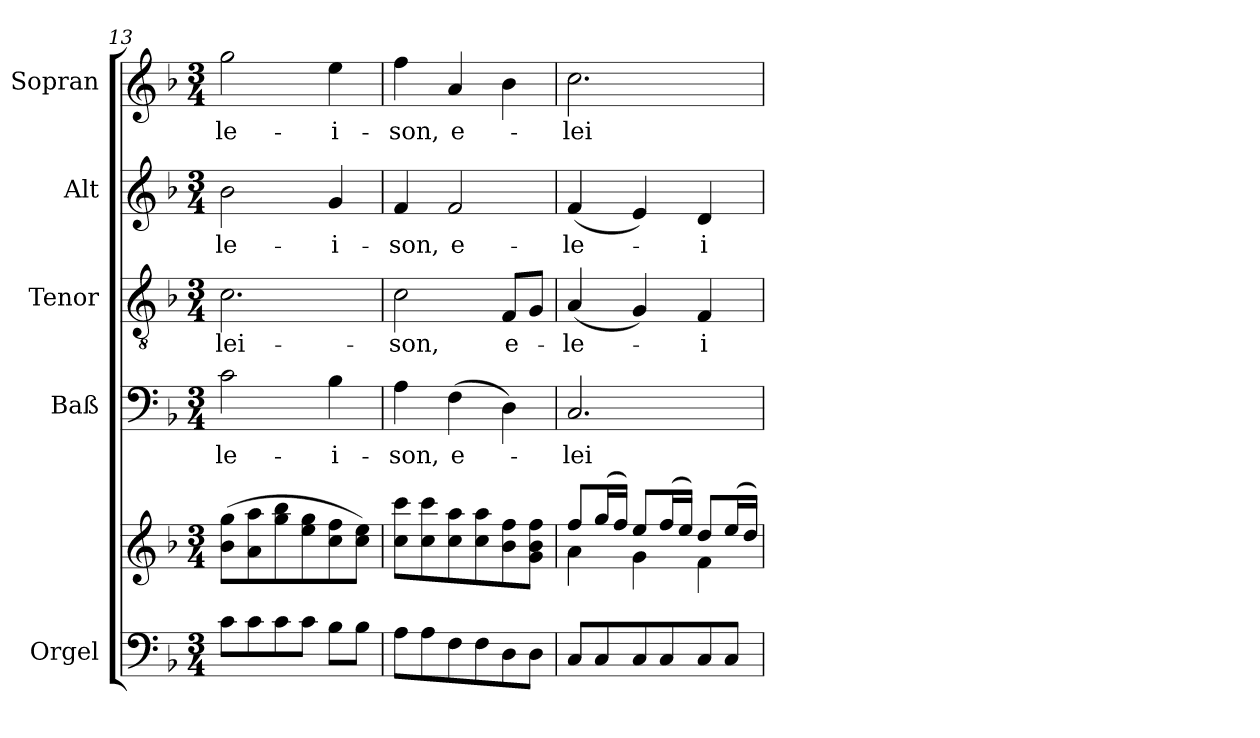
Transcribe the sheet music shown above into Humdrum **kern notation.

**kern	**kern	**kern	**text	**kern	**text	**kern	**text	**kern	**text
*part5	*part5	*part4	*part4	*part3	*part3	*part2	*part2	*part1	*part1
*staff6	*staff5	*staff4	*staff4	*staff3	*staff3	*staff2	*staff2	*staff1	*staff1
*I"Orgel	*	*I"Baß	*	*I"Tenor	*	*I"Alt	*	*I"Sopran	*
*I'Org.	*	*	*	*	*	*	*	*	*
!!LO:PB:g=z
*clefF4	*clefG2	*clefF4	*	*clefGv2	*	*clefG2	*	*clefG2	*
*k[b-]	*k[b-]	*k[b-]	*	*k[b-]	*	*k[b-]	*	*k[b-]	*
*F:	*F:	*F:	*	*F:	*	*F:	*	*F:	*
*M3/4	*M3/4	*M3/4	*	*M3/4	*	*M3/4	*	*M3/4	*
=13	=13	=13	=13	=13	=13	=13	=13	=13	=13
!	!	!	!LO:LY:b	!	!LO:LY:b	!	!LO:LY:b	!	!LO:LY:b
8c\L	(>8b-\ 8gg\L	2c\	-le-	2.c\	-lei-	2b-\	-le-	2gg\	-le-
8c\	8a\ 8aa\	.	.	.	.	.	.	.	.
8c\	8gg\ 8bb-\	.	.	.	.	.	.	.	.
8c\J	8ee\ 8gg\	.	.	.	.	.	.	.	.
!	!	!	!LO:LY:b	!	!	!	!LO:LY:b	!	!LO:LY:b
8B-\L	8cc\ 8ff\	4B-\	-i-	.	.	4g/	-i-	4ee\	-i-
8B-\J	8cc\ 8ee\J)	.	.	.	.	.	.	.	.
=14	=14	=14	=14	=14	=14	=14	=14	=14	=14
!	!	!	!LO:LY:b	!	!LO:LY:b	!	!LO:LY:b	!	!LO:LY:b
8A\L	8cc\ 8ccc\L	4A\	-son,	2c\	-son,	4f/	-son,	4ff\	-son,
8A\	8cc\ 8ccc\	.	.	.	.	.	.	.	.
!	!	!	!LO:LY:b	!	!	!	!LO:LY:b	!	!LO:LY:b
8F\	8cc\ 8aa\	(>4F\	e-	.	.	2f/	e-	4a/	e-
8F\	8cc\ 8aa\	.	.	.	.	.	.	.	.
!	!	!	!	!	!LO:LY:b	!	!	!	!
8D\	8b-\ 8ff\	4D\)	.	8F/L	e-	.	.	4b-\	.
8D\J	8g\ 8b-\ 8ff\J	.	.	8G/J	.	.	.	.	.
=15	=15	=15	=15	=15	=15	=15	=15	=15	=15
*	*^	*	*	*	*	*	*	*	*
!	!	!	!	!LO:LY:b	!	!LO:LY:b	!	!LO:LY:b	!	!LO:LY:b
8C/L	8ff/L	4a\	2.C/	-lei-	(<4A/	-le-	(<4f/	-le-	2.cc\	-lei-
8C/	(>16gg/L	.	.	.	.	.	.	.	.	.
.	16ff/JJ)	.	.	.	.	.	.	.	.	.
8C/	8ee/L	4g\	.	.	4G/)	.	4e/)	.	.	.
8C/	(>16ff/L	.	.	.	.	.	.	.	.	.
.	16ee/JJ)	.	.	.	.	.	.	.	.	.
!	!	!	!	!	!	!LO:LY:b	!	!LO:LY:b	!	!
8C/	8dd/L	4f\	.	.	4F/	-i-	4d/	-i-	.	.
8C/J	(>16ee/L	.	.	.	.	.	.	.	.	.
.	16dd/JJ)	.	.	.	.	.	.	.	.	.
*	*v	*v	*	*	*	*	*	*	*	*
=	=	=	=	=	=	=	=	=	=
*-	*-	*-	*-	*-	*-	*-	*-	*-	*-
